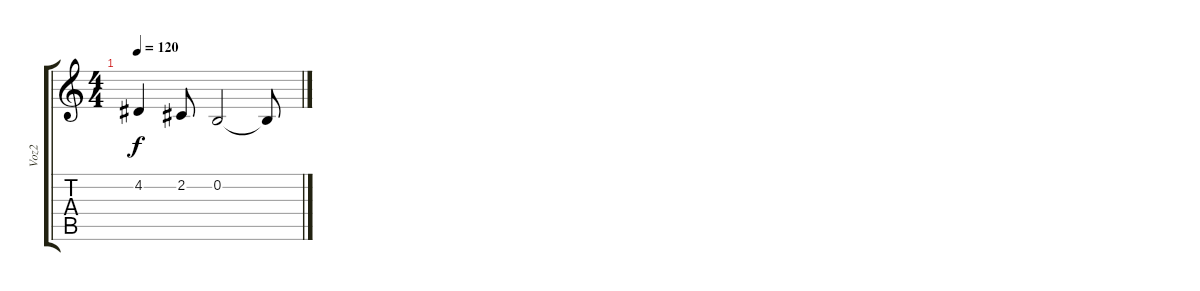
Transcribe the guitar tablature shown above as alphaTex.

\track ("Voz2" "Voz2") {instrument cello}
\staff {score tabs}
\tuning (E4 B3 G3 D3 A2 E2) {hide}
\ts (4 4)
\tempo 120
\clef g2
\ks c
4.2.4{dy f} 2.2.8 0.2.2 0.2{t}.8
